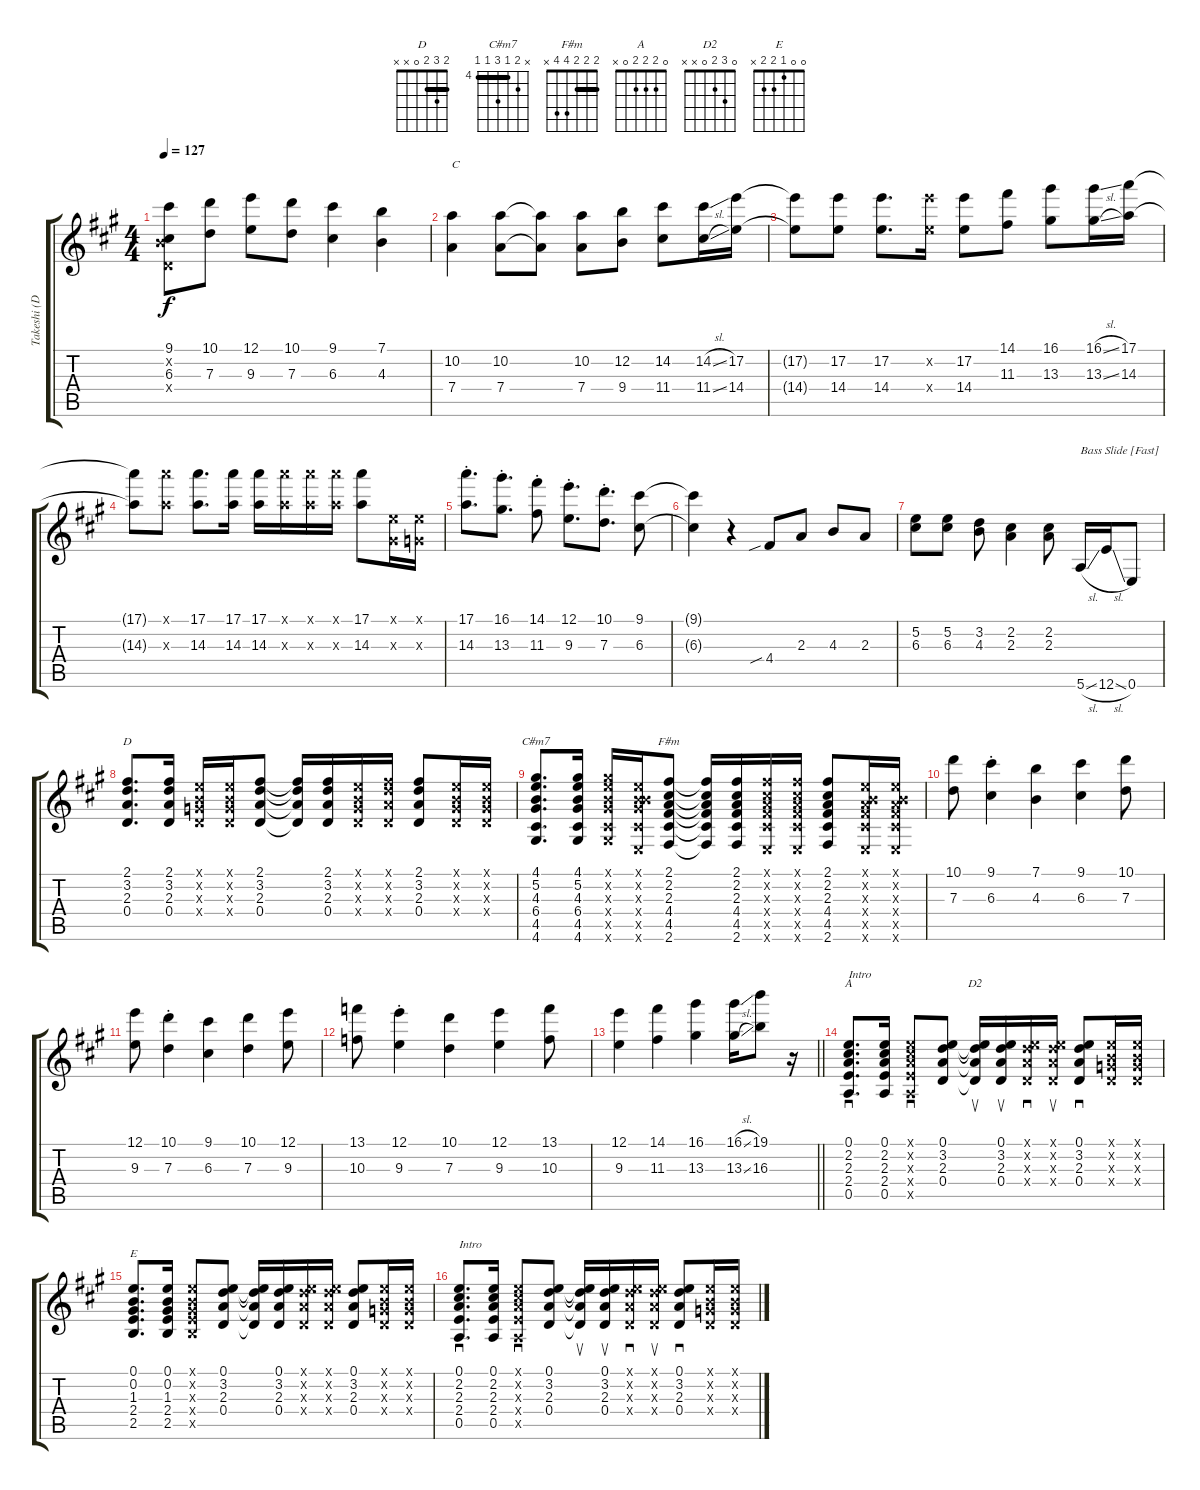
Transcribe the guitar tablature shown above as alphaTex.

\track ("Takeshi (Depa) Miura" "Takeshi (D") {instrument acousticguitarsteel}
\staff {score tabs}
\tuning (E4 B3 G3 D3 A2 E2) {hide}
\chord ("D" 2 3 2 0 x x) {barre 2}
\chord ("C#m7" x 5 4 6 4 4) {firstfret 4 barre 4}
\chord ("F#m" 2 2 2 4 4 x) {barre 2}
\chord ("A" 0 2 2 2 0 x)
\chord ("D2" 0 3 2 0 x x)
\chord ("E" 0 0 1 2 2 x)
\ts (4 4)
\tempo 127
\clef g2
\ks a
(9.1{t} 0.2{x} 6.3{t} 0.4{x}).8{dy f} (10.1 7.3).8 (12.1 9.3).8 (10.1 7.3).8 (9.1 6.3).4 (7.1 4.3).4 |
(10.2 7.4).4{txt "C"} (10.2 7.4).8 (10.2{t} 7.4{t}).8 (10.2 7.4).8 (12.2 9.4).8 (14.2 11.4).8 (14.2{sl} 11.4{sl}).16 (17.2 14.4).16 |
(17.2{t} 14.4{t}).8 (17.2 14.4).8 (17.2 14.4).8{d} (17.2{x} 14.4{x}).16 (17.2 14.4).8 (14.1 11.3).8 (16.1 13.3).8 (16.1{sl} 13.3{sl}).16 (17.1 14.3).16 |
(17.1{t} 14.3{t}).8 (17.1{x} 14.3{x}).8 (17.1 14.3).8{d} (17.1 14.3).16 (17.1 14.3).16 (17.1{x} 14.3{x}).16 (17.1{x} 14.3{x}).16 (17.1{x} 14.3{x}).16 (17.1 14.3).8 (0.1{x} 1.3{x}).16 (0.1{x} 0.3{x}).16 |
(17.1{st} 14.3{st}).8{d} (16.1{st} 13.3{st}).8{d} (14.1{st} 11.3{st}).8 (12.1{st} 9.3{st}).8{d} (10.1{st} 7.3{st}).8{d} (9.1 6.3).8 |
(9.1{t} 6.3{t}).4 r.4 4.4{sib}.8 2.3.8 4.3.8 2.3.8 |
(5.2 6.3).8 (5.2 6.3).8 (3.2 4.3).8 (2.2 2.3).4 (2.2 2.3).8 5.6{sl}.16{txt "Bass Slide [Fast]" volume 16 instrument melodictom} 12.6{sl}.16 0.6.8 |
(2.1 3.2 2.3 0.4).8{d ch "D" volume 16 instrument acousticguitarsteel} (2.1 3.2 2.3 0.4).16 (0.1{x} 0.2{x} 0.3{x} 0.4{x}).16 (0.1{x} 0.2{x} 0.3{x} 0.4{x}).16 (2.1 3.2 2.3 0.4).8 (2.1{t} 3.2{t} 2.3{t} 0.4{t}).16 (2.1 3.2 2.3 0.4).16 (0.1{x} 0.2{x} 0.3{x} 0.4{x}).16 (2.1{x} 3.2{x} 2.3{x} 0.4{x}).16 (2.1 3.2 2.3 0.4).8 (0.1{x} 0.2{x} 0.3{x} 0.4{x}).16 (0.1{x} 0.2{x} 0.3{x} 0.4{x}).16 |
(4.1 5.2 4.3 6.4 4.5 4.6).8{d ch "C#m7"} (4.1 5.2 4.3 6.4 4.5 4.6).16 (4.1{x} 5.2{x} 4.3{x} 6.4{x} 4.5{x} 4.6{x}).16 (0.1{x} 0.2{x} 4.3{x} 6.4{x} 4.5{x} 0.6{x}).16 (2.1 2.2 2.3 4.4 4.5 2.6).8{ch "F#m"} (2.1{t} 2.2{t} 2.3{t} 4.4{t} 4.5{t} 2.6{t}).16 (2.1 2.2 2.3 4.4 4.5 2.6).16 (2.1{x} 2.2{x} 2.3{x} 4.4{x} 4.5{x} 0.6{x}).16 (2.1{x} 2.2{x} 2.3{x} 4.4{x} 4.5{x} 0.6{x}).16 (2.1 2.2 2.3 4.4 4.5 2.6).8 (0.1{x} 0.2{x} 2.3{x} 4.4{x} 4.5{x} 0.6{x}).16 (0.1{x} 0.2{x} 2.3{x} 4.4{x} 4.5{x} 0.6{x}).16 |
(10.1 7.3).8{volume 16} (9.1{st} 6.3).4 (7.1 4.3).4 (9.1 6.3).4 (10.1 7.3).8 |
(12.1 9.3).8 (10.1{st} 7.3).4 (9.1 6.3).4 (10.1 7.3).4 (12.1 9.3).8 |
(13.1 10.3).8 (12.1{st} 9.3).4 (10.1 7.3).4 (12.1 9.3).4 (13.1 10.3).8 |
\barLineRight lightlight
(12.1 9.3).4 (14.1 11.3).4 (16.1 13.3).4 (16.1{sl} 13.3{sl}).16 (19.1 16.3).8 r.16 |
(0.1 2.2 2.3 2.4 0.5).8{d sd ch "A" txt "Intro"} (0.1 2.2 2.3 2.4 0.5).16 (0.1{x} 2.2{x} 2.3{x} 2.4{x} 0.5{x}).8{sd} (0.1 3.2 2.3 0.4).8 (0.1{t} 3.2{t} 2.3{t} 0.4{t}).16{su ch "D2"} (0.1 3.2 2.3 0.4).16{su} (0.1{x} 3.2{x} 2.3{x} 0.4{x}).16{sd} (0.1{x} 3.2{x} 2.3{x} 0.4{x}).16{su} (0.1 3.2 2.3 0.4).8{sd} (0.1{x} 0.2{x} 0.3{x} 0.4{x}).16 (0.1{x} 0.2{x} 0.3{x} 0.4{x}).16 |
(0.1 0.2 1.3 2.4 2.5).8{d ch "E"} (0.1 0.2 1.3 2.4 2.5).16 (0.1{x} 0.2{x} 1.3{x} 2.4{x} 2.5{x}).8 (0.1 3.2 2.3 0.4).8 (0.1{t} 3.2{t} 2.3{t} 0.4{t}).16 (0.1 3.2 2.3 0.4).16 (0.1{x} 3.2{x} 2.3{x} 0.4{x}).16 (0.1{x} 3.2{x} 2.3{x} 0.4{x}).16 (0.1 3.2 2.3 0.4).8 (0.1{x} 0.2{x} 0.3{x} 0.4{x}).16 (0.1{x} 0.2{x} 0.3{x} 0.4{x}).16 |
(0.1 2.2 2.3 2.4 0.5).8{d sd txt "Intro"} (0.1 2.2 2.3 2.4 0.5).16 (0.1{x} 2.2{x} 2.3{x} 2.4{x} 0.5{x}).8{sd} (0.1 3.2 2.3 0.4).8 (0.1{t} 3.2{t} 2.3{t} 0.4{t}).16{su} (0.1 3.2 2.3 0.4).16{su} (0.1{x} 3.2{x} 2.3{x} 0.4{x}).16{sd} (0.1{x} 3.2{x} 2.3{x} 0.4{x}).16{su} (0.1 3.2 2.3 0.4).8{sd} (0.1{x} 0.2{x} 0.3{x} 0.4{x}).16 (0.1{x} 0.2{x} 0.3{x} 0.4{x}).16
